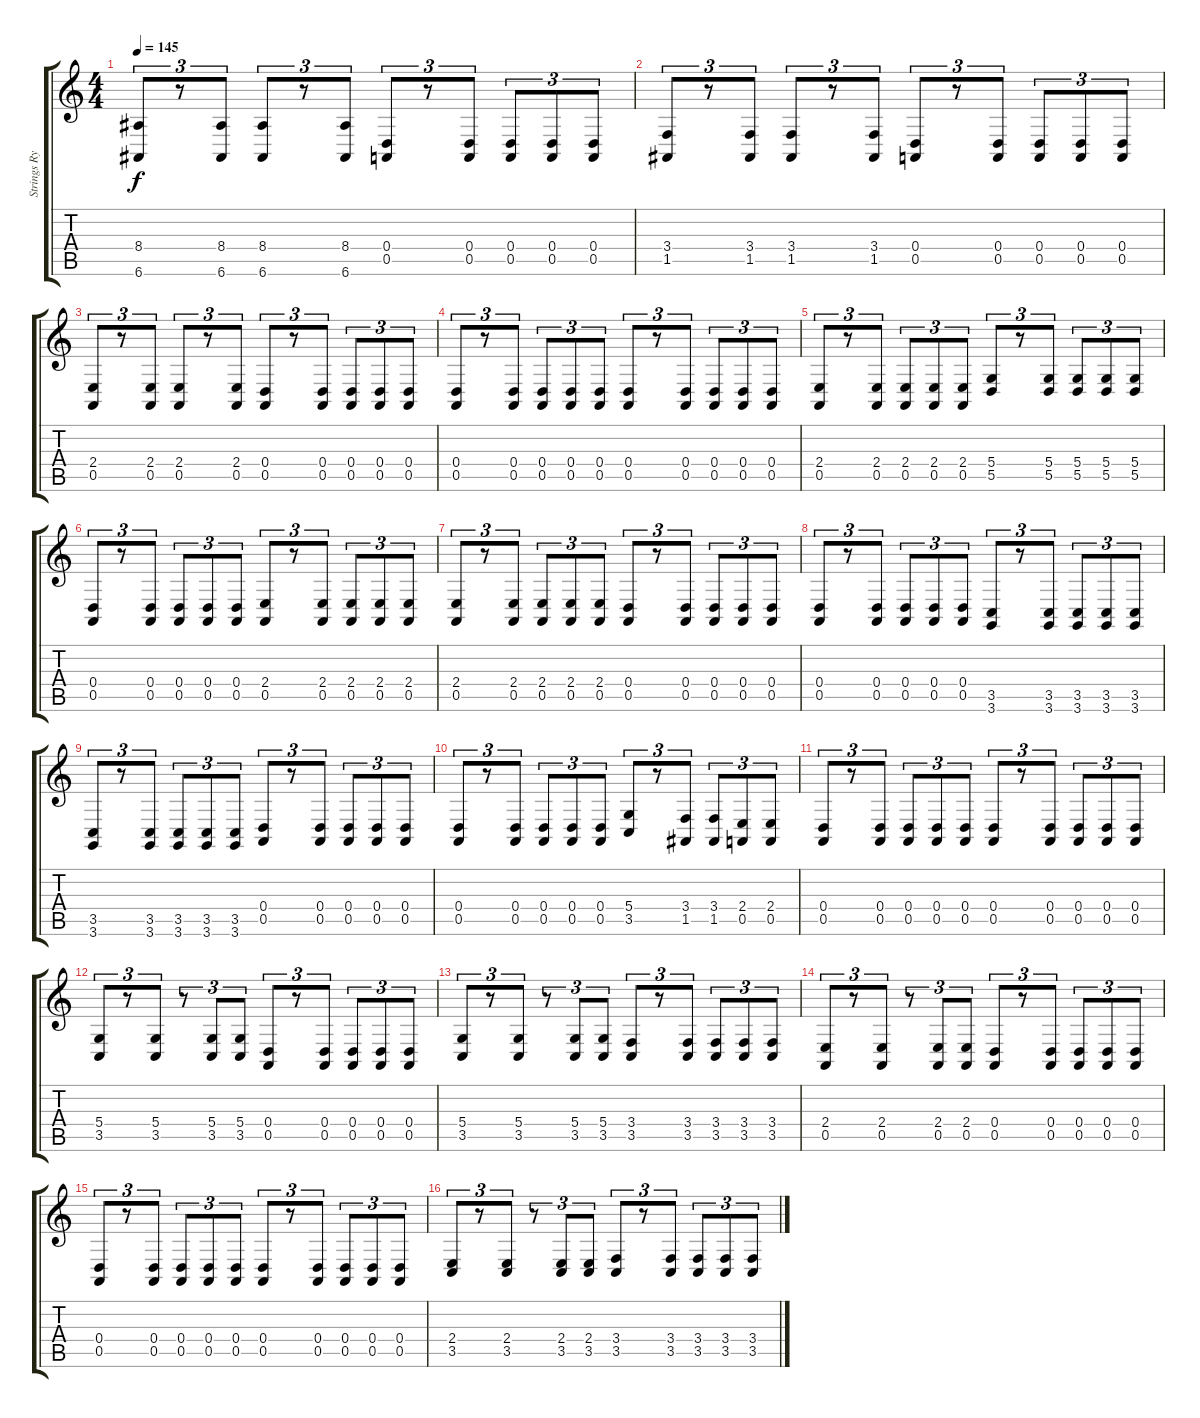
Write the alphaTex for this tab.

\track ("Strings Rythm" "Strings Ry") {instrument tremolostrings}
\staff {score tabs}
\tuning (E4 B3 G3 D3 A2 E2) {hide}
\ts (4 4)
\tempo 145
\clef g2
\ks c
(8.4 6.6).8{tu (3 2) dy f} r.8{tu (3 2)} (8.4 6.6).8{tu (3 2)} (8.4 6.6).8{tu (3 2)} r.8{tu (3 2)} (8.4 6.6).8{tu (3 2)} (0.4 0.5).8{tu (3 2)} r.8{tu (3 2)} (0.4 0.5).8{tu (3 2)} (0.4 0.5).8{tu (3 2)} (0.4 0.5).8{tu (3 2)} (0.4 0.5).8{tu (3 2)} |
(3.4 1.5).8{tu (3 2)} r.8{tu (3 2)} (3.4 1.5).8{tu (3 2)} (3.4 1.5).8{tu (3 2)} r.8{tu (3 2)} (3.4 1.5).8{tu (3 2)} (0.4 0.5).8{tu (3 2)} r.8{tu (3 2)} (0.4 0.5).8{tu (3 2)} (0.4 0.5).8{tu (3 2)} (0.4 0.5).8{tu (3 2)} (0.4 0.5).8{tu (3 2)} |
(2.4 0.5).8{tu (3 2)} r.8{tu (3 2)} (2.4 0.5).8{tu (3 2)} (2.4 0.5).8{tu (3 2)} r.8{tu (3 2)} (2.4 0.5).8{tu (3 2)} (0.4 0.5).8{tu (3 2)} r.8{tu (3 2)} (0.4 0.5).8{tu (3 2)} (0.4 0.5).8{tu (3 2)} (0.4 0.5).8{tu (3 2)} (0.4 0.5).8{tu (3 2)} |
(0.4 0.5).8{tu (3 2)} r.8{tu (3 2)} (0.4 0.5).8{tu (3 2)} (0.4 0.5).8{tu (3 2)} (0.4 0.5).8{tu (3 2)} (0.4 0.5).8{tu (3 2)} (0.4 0.5).8{tu (3 2)} r.8{tu (3 2)} (0.4 0.5).8{tu (3 2)} (0.4 0.5).8{tu (3 2)} (0.4 0.5).8{tu (3 2)} (0.4 0.5).8{tu (3 2)} |
(2.4 0.5).8{tu (3 2)} r.8{tu (3 2)} (2.4 0.5).8{tu (3 2)} (2.4 0.5).8{tu (3 2)} (2.4 0.5).8{tu (3 2)} (2.4 0.5).8{tu (3 2)} (5.4 5.5).8{tu (3 2)} r.8{tu (3 2)} (5.4 5.5).8{tu (3 2)} (5.4 5.5).8{tu (3 2)} (5.4 5.5).8{tu (3 2)} (5.4 5.5).8{tu (3 2)} |
(0.4 0.5).8{tu (3 2)} r.8{tu (3 2)} (0.4 0.5).8{tu (3 2)} (0.4 0.5).8{tu (3 2)} (0.4 0.5).8{tu (3 2)} (0.4 0.5).8{tu (3 2)} (2.4 0.5).8{tu (3 2)} r.8{tu (3 2)} (2.4 0.5).8{tu (3 2)} (2.4 0.5).8{tu (3 2)} (2.4 0.5).8{tu (3 2)} (2.4 0.5).8{tu (3 2)} |
(2.4 0.5).8{tu (3 2)} r.8{tu (3 2)} (2.4 0.5).8{tu (3 2)} (2.4 0.5).8{tu (3 2)} (2.4 0.5).8{tu (3 2)} (2.4 0.5).8{tu (3 2)} (0.4 0.5).8{tu (3 2)} r.8{tu (3 2)} (0.4 0.5).8{tu (3 2)} (0.4 0.5).8{tu (3 2)} (0.4 0.5).8{tu (3 2)} (0.4 0.5).8{tu (3 2)} |
(0.4 0.5).8{tu (3 2)} r.8{tu (3 2)} (0.4 0.5).8{tu (3 2)} (0.4 0.5).8{tu (3 2)} (0.4 0.5).8{tu (3 2)} (0.4 0.5).8{tu (3 2)} (3.5 3.6).8{tu (3 2)} r.8{tu (3 2)} (3.5 3.6).8{tu (3 2)} (3.5 3.6).8{tu (3 2)} (3.5 3.6).8{tu (3 2)} (3.5 3.6).8{tu (3 2)} |
(3.5 3.6).8{tu (3 2)} r.8{tu (3 2)} (3.5 3.6).8{tu (3 2)} (3.5 3.6).8{tu (3 2)} (3.5 3.6).8{tu (3 2)} (3.5 3.6).8{tu (3 2)} (0.4 0.5).8{tu (3 2)} r.8{tu (3 2)} (0.4 0.5).8{tu (3 2)} (0.4 0.5).8{tu (3 2)} (0.4 0.5).8{tu (3 2)} (0.4 0.5).8{tu (3 2)} |
(0.4 0.5).8{tu (3 2)} r.8{tu (3 2)} (0.4 0.5).8{tu (3 2)} (0.4 0.5).8{tu (3 2)} (0.4 0.5).8{tu (3 2)} (0.4 0.5).8{tu (3 2)} (5.4 3.5).8{tu (3 2)} r.8{tu (3 2)} (3.4 1.5).8{tu (3 2)} (3.4 1.5).8{tu (3 2)} (2.4 0.5).8{tu (3 2)} (2.4 0.5).8{tu (3 2)} |
(0.4 0.5).8{tu (3 2)} r.8{tu (3 2)} (0.4 0.5).8{tu (3 2)} (0.4 0.5).8{tu (3 2)} (0.4 0.5).8{tu (3 2)} (0.4 0.5).8{tu (3 2)} (0.4 0.5).8{tu (3 2)} r.8{tu (3 2)} (0.4 0.5).8{tu (3 2)} (0.4 0.5).8{tu (3 2)} (0.4 0.5).8{tu (3 2)} (0.4 0.5).8{tu (3 2)} |
(5.4 3.5).8{tu (3 2)} r.8{tu (3 2)} (5.4 3.5).8{tu (3 2)} r.8{tu (3 2)} (5.4 3.5).8{tu (3 2)} (5.4 3.5).8{tu (3 2)} (0.4 0.5).8{tu (3 2)} r.8{tu (3 2)} (0.4 0.5).8{tu (3 2)} (0.4 0.5).8{tu (3 2)} (0.4 0.5).8{tu (3 2)} (0.4 0.5).8{tu (3 2)} |
(5.4 3.5).8{tu (3 2)} r.8{tu (3 2)} (5.4 3.5).8{tu (3 2)} r.8{tu (3 2)} (5.4 3.5).8{tu (3 2)} (5.4 3.5).8{tu (3 2)} (3.4 3.5).8{tu (3 2)} r.8{tu (3 2)} (3.4 3.5).8{tu (3 2)} (3.4 3.5).8{tu (3 2)} (3.4 3.5).8{tu (3 2)} (3.4 3.5).8{tu (3 2)} |
(2.4 0.5).8{tu (3 2)} r.8{tu (3 2)} (2.4 0.5).8{tu (3 2)} r.8{tu (3 2)} (2.4 0.5).8{tu (3 2)} (2.4 0.5).8{tu (3 2)} (0.4 0.5).8{tu (3 2)} r.8{tu (3 2)} (0.4 0.5).8{tu (3 2)} (0.4 0.5).8{tu (3 2)} (0.4 0.5).8{tu (3 2)} (0.4 0.5).8{tu (3 2)} |
(0.4 0.5).8{tu (3 2)} r.8{tu (3 2)} (0.4 0.5).8{tu (3 2)} (0.4 0.5).8{tu (3 2)} (0.4 0.5).8{tu (3 2)} (0.4 0.5).8{tu (3 2)} (0.4 0.5).8{tu (3 2)} r.8{tu (3 2)} (0.4 0.5).8{tu (3 2)} (0.4 0.5).8{tu (3 2)} (0.4 0.5).8{tu (3 2)} (0.4 0.5).8{tu (3 2)} |
(2.4 3.5).8{tu (3 2)} r.8{tu (3 2)} (2.4 3.5).8{tu (3 2)} r.8{tu (3 2)} (2.4 3.5).8{tu (3 2)} (2.4 3.5).8{tu (3 2)} (3.4 3.5).8{tu (3 2)} r.8{tu (3 2)} (3.4 3.5).8{tu (3 2)} (3.4 3.5).8{tu (3 2)} (3.4 3.5).8{tu (3 2)} (3.4 3.5).8{tu (3 2)}
